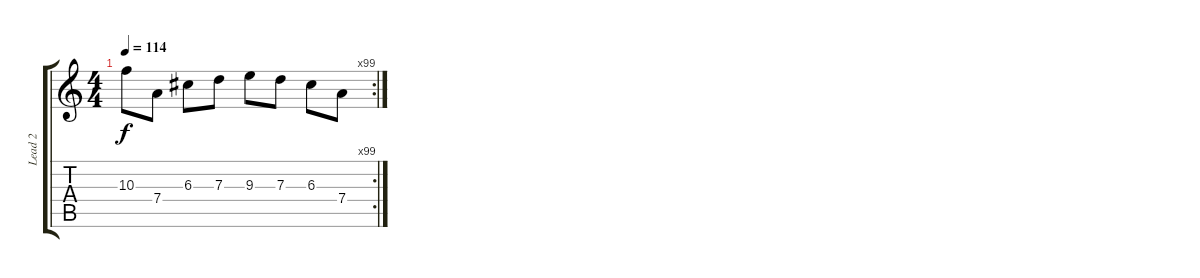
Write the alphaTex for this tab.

\track ("Lead 2" "Lead 2") {instrument acousticguitarnylon}
\staff {score tabs}
\tuning (E4 B3 G3 D3 A2 E2) {hide}
\rc 99
\ts (4 4)
\tempo 114
\clef g2
\ks c
10.3.8{dy f} 7.4.8 6.3.8 7.3.8 9.3.8 7.3.8 6.3.8 7.4.8
